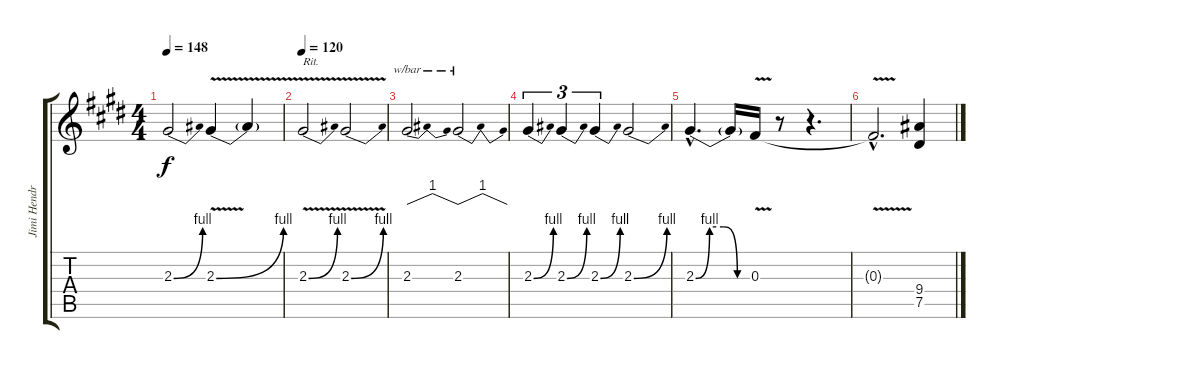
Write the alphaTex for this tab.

\track ("Jimi Hendrix" "Jimi Hendr") {instrument overdrivenguitar}
\staff {score tabs}
\tuning (Eb4 Bb3 Gb3 Db3 Ab2 Eb2) {hide}
\ts (4 4)
\tempo 148
\clef g2
\ks e
2.3{be (bend 0 0 60 4)}.2{dy f} 2.3{be (bend 0 0 60 4) v}.4 2.3{t}.4 |
\tempo 120
2.3{be (bend 0 0 60 4) v}.2{txt "Rit."} 2.3{be (bend 0 0 60 4) v}.2 |
2.3.2{tbe (dip default 0 0 30 4 60 0)} 2.3.2{tbe (dip default 0 0 30 4 60 0)} |
2.3{be (bend 0 0 60 4)}.4{tu (3 2)} 2.3{be (bend 0 0 60 4)}.4{tu (3 2)} 2.3{be (bend 0 0 60 4)}.4{tu (3 2)} 2.3{be (bend 0 0 60 4)}.2 |
2.3{be (custom 0 0 15 4 30 4 45 0 60 0) hac}.4{d} 2.3{t}.16 0.3{v}.16 r.8 r.4{d} |
0.3{hac t}.2{d} (9.4 7.5).4
